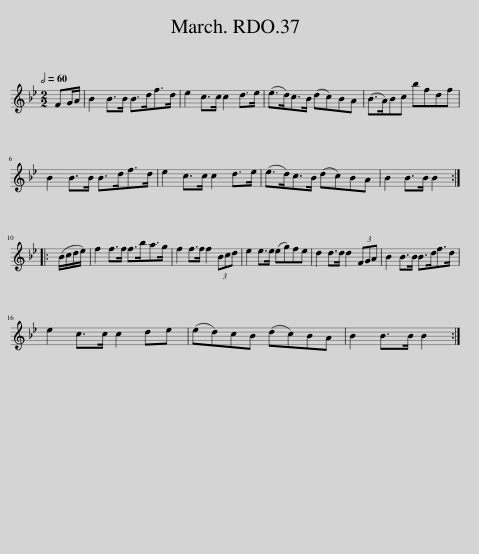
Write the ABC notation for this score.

X:1
L:1/8
Q:1/2=60
M:2/2
I:linebreak $
K:Bb
V:1 treble
V:1
 FG/A/ | B2 B>B B>df>d | e2 c>c c2 d>e | (e>d)c>B (dc)BA | (B>A)Bc bfdf |$ %5
 B2 B>B B>df>d | e2 c>c c2 d>e | (e>d)c>B (dc)BA | B2 B>B B2 ::$ (B/c/d/e/) | %10
 f2 f>f f>ba>g | f2 f>f f2 (3Bcd | e2 e>e (eg)fe | d2 d>d d2 (3FGA | B2 B>B B>df>d |$ %15
 e2 c>c c2 de | (ed)cB (dc)BA | B2 B>B B2 :| %18
